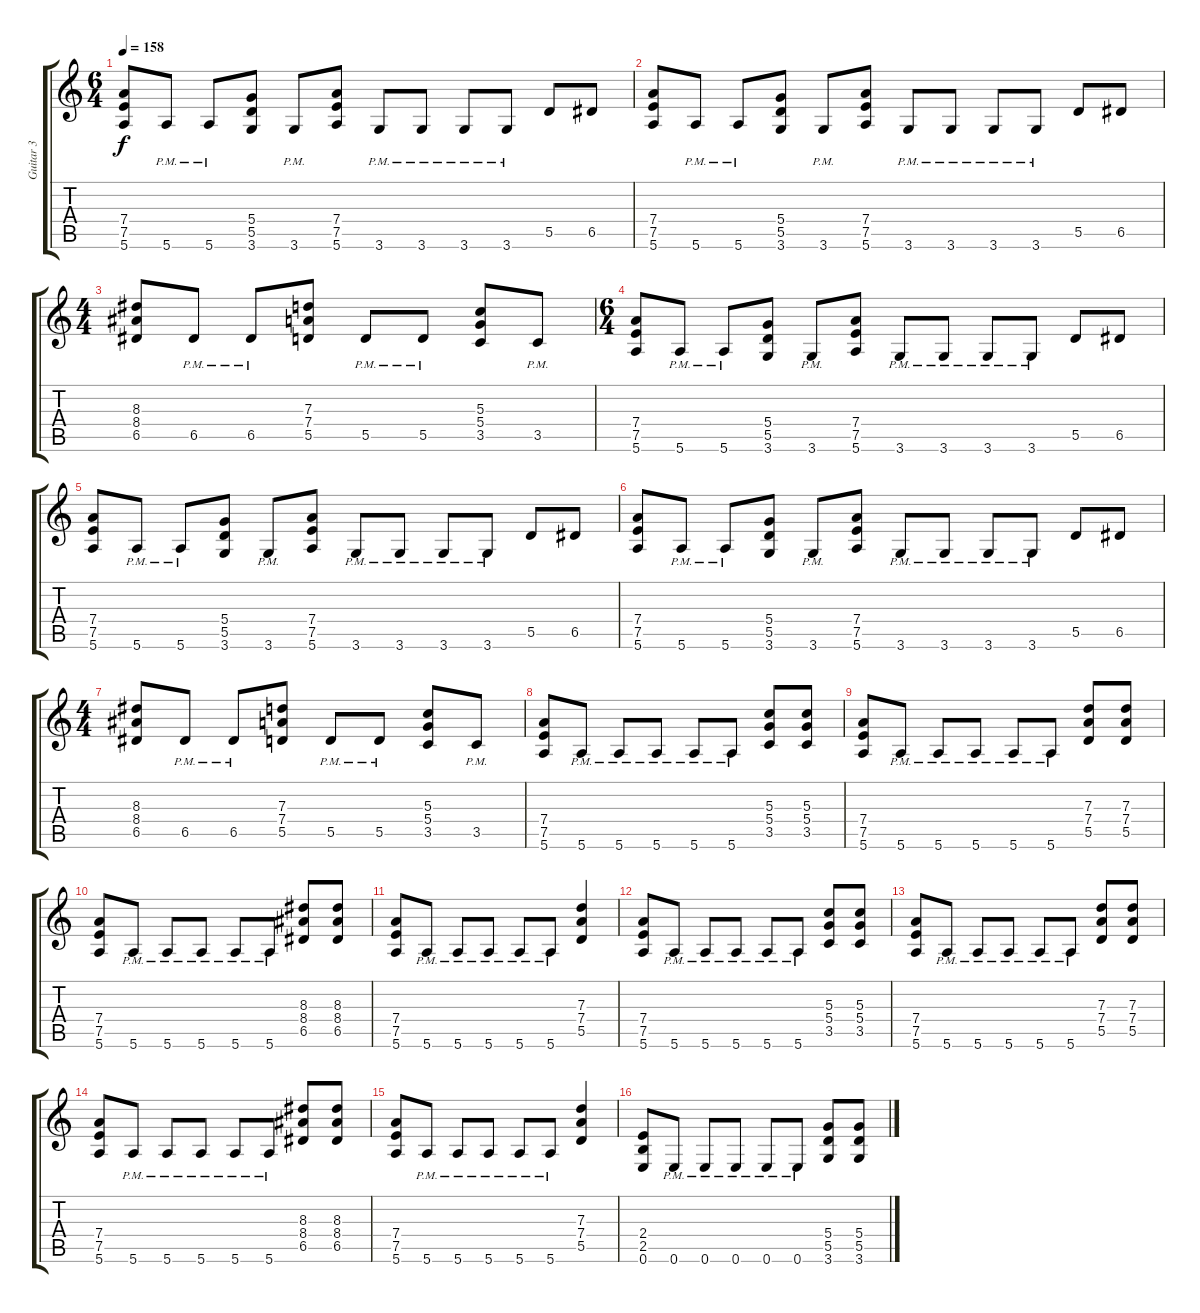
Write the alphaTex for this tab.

\track ("Guitar 3" "Guitar 3") {instrument distortionguitar}
\staff {score tabs}
\tuning (E4 B3 G3 D3 A2 E2) {hide}
\ts (6 4)
\tempo 158
\clef g2
\ks c
(7.4 7.5 5.6).8{dy f} 5.6{pm}.8 5.6{pm}.8 (5.4 5.5 3.6).8 3.6{pm}.8 (7.4 7.5 5.6).8 3.6{pm}.8 3.6{pm}.8 3.6{pm}.8 3.6{pm}.8 5.5.8 6.5.8 |
(7.4 7.5 5.6).8 5.6{pm}.8 5.6{pm}.8 (5.4 5.5 3.6).8 3.6{pm}.8 (7.4 7.5 5.6).8 3.6{pm}.8 3.6{pm}.8 3.6{pm}.8 3.6{pm}.8 5.5.8 6.5.8 |
\ts (4 4)
(8.3 8.4 6.5).8 6.5{pm}.8 6.5{pm}.8 (7.3 7.4 5.5).8 5.5{pm}.8 5.5{pm}.8 (5.3 5.4 3.5).8 3.5{pm}.8 |
\ts (6 4)
(7.4 7.5 5.6).8 5.6{pm}.8 5.6{pm}.8 (5.4 5.5 3.6).8 3.6{pm}.8 (7.4 7.5 5.6).8 3.6{pm}.8 3.6{pm}.8 3.6{pm}.8 3.6{pm}.8 5.5.8 6.5.8 |
(7.4 7.5 5.6).8 5.6{pm}.8 5.6{pm}.8 (5.4 5.5 3.6).8 3.6{pm}.8 (7.4 7.5 5.6).8 3.6{pm}.8 3.6{pm}.8 3.6{pm}.8 3.6{pm}.8 5.5.8 6.5.8 |
(7.4 7.5 5.6).8 5.6{pm}.8 5.6{pm}.8 (5.4 5.5 3.6).8 3.6{pm}.8 (7.4 7.5 5.6).8 3.6{pm}.8 3.6{pm}.8 3.6{pm}.8 3.6{pm}.8 5.5.8 6.5.8 |
\ts (4 4)
(8.3 8.4 6.5).8 6.5{pm}.8 6.5{pm}.8 (7.3 7.4 5.5).8 5.5{pm}.8 5.5{pm}.8 (5.3 5.4 3.5).8 3.5{pm}.8 |
\section ("" "")
(7.4 7.5 5.6).8 5.6{pm}.8 5.6{pm}.8 5.6{pm}.8 5.6{pm}.8 5.6{pm}.8 (5.3 5.4 3.5).8 (5.3 5.4 3.5).8 |
(7.4 7.5 5.6).8 5.6{pm}.8 5.6{pm}.8 5.6{pm}.8 5.6{pm}.8 5.6{pm}.8 (7.3 7.4 5.5).8 (7.3 7.4 5.5).8 |
(7.4 7.5 5.6).8 5.6{pm}.8 5.6{pm}.8 5.6{pm}.8 5.6{pm}.8 5.6{pm}.8 (8.3 8.4 6.5).8 (8.3 8.4 6.5).8 |
(7.4 7.5 5.6).8 5.6{pm}.8 5.6{pm}.8 5.6{pm}.8 5.6{pm}.8 5.6{pm}.8 (7.3 7.4 5.5).4 |
(7.4 7.5 5.6).8 5.6{pm}.8 5.6{pm}.8 5.6{pm}.8 5.6{pm}.8 5.6{pm}.8 (5.3 5.4 3.5).8 (5.3 5.4 3.5).8 |
(7.4 7.5 5.6).8 5.6{pm}.8 5.6{pm}.8 5.6{pm}.8 5.6{pm}.8 5.6{pm}.8 (7.3 7.4 5.5).8 (7.3 7.4 5.5).8 |
(7.4 7.5 5.6).8 5.6{pm}.8 5.6{pm}.8 5.6{pm}.8 5.6{pm}.8 5.6{pm}.8 (8.3 8.4 6.5).8 (8.3 8.4 6.5).8 |
(7.4 7.5 5.6).8 5.6{pm}.8 5.6{pm}.8 5.6{pm}.8 5.6{pm}.8 5.6{pm}.8 (7.3 7.4 5.5).4 |
\section ("" "")
(2.4 2.5 0.6).8 0.6{pm}.8 0.6{pm}.8 0.6{pm}.8 0.6{pm}.8 0.6{pm}.8 (5.4 5.5 3.6).8 (5.4 5.5 3.6).8
